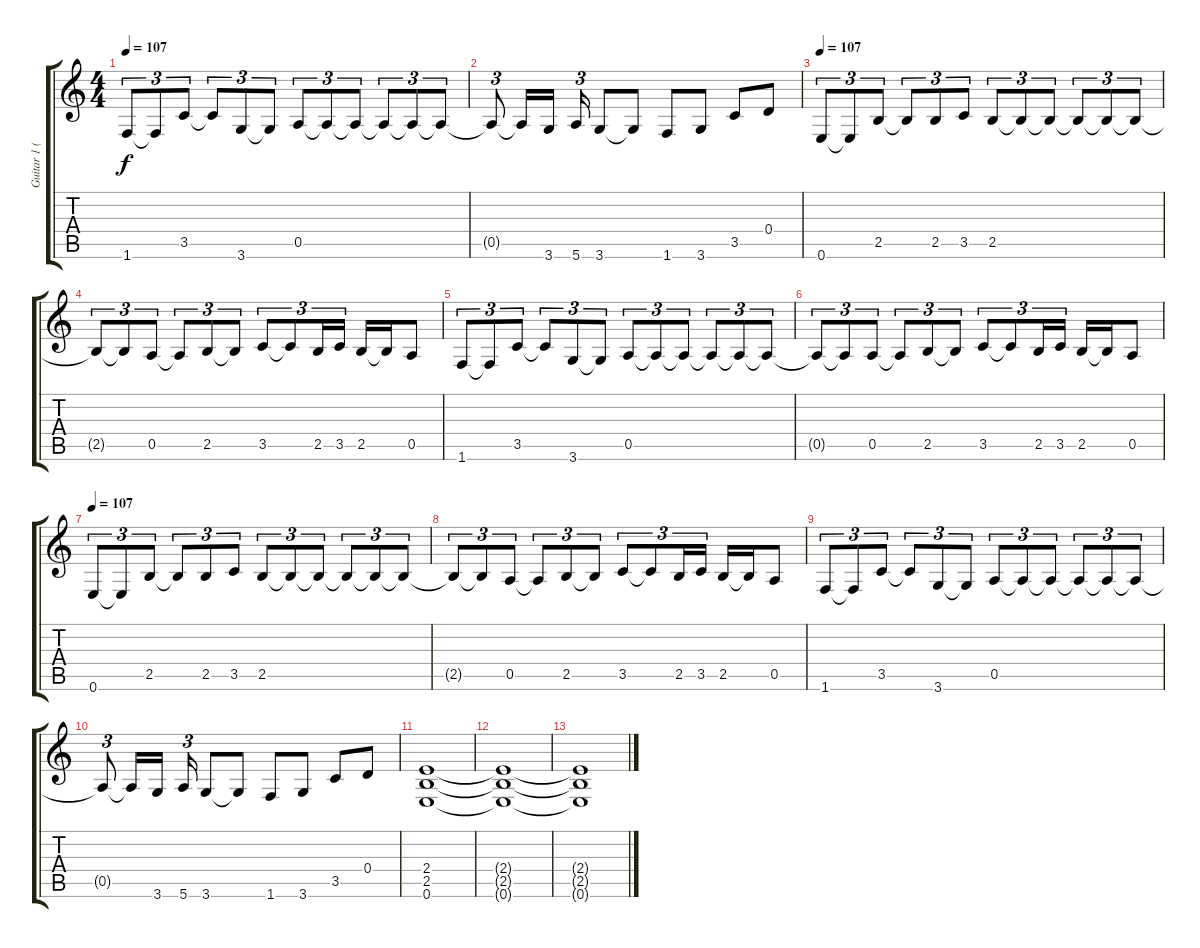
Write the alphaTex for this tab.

\track ("Guitar 1 (Lead)" "Guitar 1 (") {instrument distortionguitar}
\staff {score tabs}
\tuning (E4 B3 G3 D3 A2 E2) {hide}
\ts (4 4)
\tempo 107
\clef g2
\ks c
1.6.8{tu (3 2) dy f} 1.6{t}.8{tu (3 2)} 3.5.8{tu (3 2)} 3.5{t}.8{tu (3 2)} 3.6.8{tu (3 2)} 3.6{t}.8{tu (3 2)} 0.5.8{tu (3 2)} 0.5{t}.8{tu (3 2)} 0.5{t}.8{tu (3 2)} 0.5{t}.8{tu (3 2)} 0.5{t}.8{tu (3 2)} 0.5{t}.8{tu (3 2)} |
0.5{t}.8{tu (3 2)} 0.5{t}.16 3.6.16 5.6.16{tu (3 2)} 3.6.8 3.6{t}.8 1.6.8 3.6.8 3.5.8 0.4.8 |
\tempo 107
0.6.8{tu (3 2)} 0.6{t}.8{tu (3 2)} 2.5.8{tu (3 2)} 2.5{t}.8{tu (3 2)} 2.5.8{tu (3 2)} 3.5.8{tu (3 2)} 2.5.8{tu (3 2)} 2.5{t}.8{tu (3 2)} 2.5{t}.8{tu (3 2)} 2.5{t}.8{tu (3 2)} 2.5{t}.8{tu (3 2)} 2.5{t}.8{tu (3 2)} |
2.5{t}.8{tu (3 2)} 2.5{t}.8{tu (3 2)} 0.5.8{tu (3 2)} 0.5{t}.8{tu (3 2)} 2.5.8{tu (3 2)} 2.5{t}.8{tu (3 2)} 3.5.8{tu (3 2)} 3.5{t}.8{tu (3 2)} 2.5.16{tu (3 2)} 3.5.16{tu (3 2)} 2.5.16 2.5{t}.16 0.5.8 |
1.6.8{tu (3 2)} 1.6{t}.8{tu (3 2)} 3.5.8{tu (3 2)} 3.5{t}.8{tu (3 2)} 3.6.8{tu (3 2)} 3.6{t}.8{tu (3 2)} 0.5.8{tu (3 2)} 0.5{t}.8{tu (3 2)} 0.5{t}.8{tu (3 2)} 0.5{t}.8{tu (3 2)} 0.5{t}.8{tu (3 2)} 0.5{t}.8{tu (3 2)} |
0.5{t}.8{tu (3 2)} 0.5{t}.8{tu (3 2)} 0.5.8{tu (3 2)} 0.5{t}.8{tu (3 2)} 2.5.8{tu (3 2)} 2.5{t}.8{tu (3 2)} 3.5.8{tu (3 2)} 3.5{t}.8{tu (3 2)} 2.5.16{tu (3 2)} 3.5.16{tu (3 2)} 2.5.16 2.5{t}.16 0.5.8 |
\tempo 107
0.6.8{tu (3 2)} 0.6{t}.8{tu (3 2)} 2.5.8{tu (3 2)} 2.5{t}.8{tu (3 2)} 2.5.8{tu (3 2)} 3.5.8{tu (3 2)} 2.5.8{tu (3 2)} 2.5{t}.8{tu (3 2)} 2.5{t}.8{tu (3 2)} 2.5{t}.8{tu (3 2)} 2.5{t}.8{tu (3 2)} 2.5{t}.8{tu (3 2)} |
2.5{t}.8{tu (3 2)} 2.5{t}.8{tu (3 2)} 0.5.8{tu (3 2)} 0.5{t}.8{tu (3 2)} 2.5.8{tu (3 2)} 2.5{t}.8{tu (3 2)} 3.5.8{tu (3 2)} 3.5{t}.8{tu (3 2)} 2.5.16{tu (3 2)} 3.5.16{tu (3 2)} 2.5.16 2.5{t}.16 0.5.8 |
1.6.8{tu (3 2)} 1.6{t}.8{tu (3 2)} 3.5.8{tu (3 2)} 3.5{t}.8{tu (3 2)} 3.6.8{tu (3 2)} 3.6{t}.8{tu (3 2)} 0.5.8{tu (3 2)} 0.5{t}.8{tu (3 2)} 0.5{t}.8{tu (3 2)} 0.5{t}.8{tu (3 2)} 0.5{t}.8{tu (3 2)} 0.5{t}.8{tu (3 2)} |
0.5{t}.8{tu (3 2)} 0.5{t}.16 3.6.16 5.6.16{tu (3 2)} 3.6.8 3.6{t}.8 1.6.8 3.6.8 3.5.8 0.4.8 |
(2.4 2.5 0.6).1 |
(2.4{t} 2.5{t} 0.6{t}).1{volume 0} |
(2.4{t} 2.5{t} 0.6{t}).1
